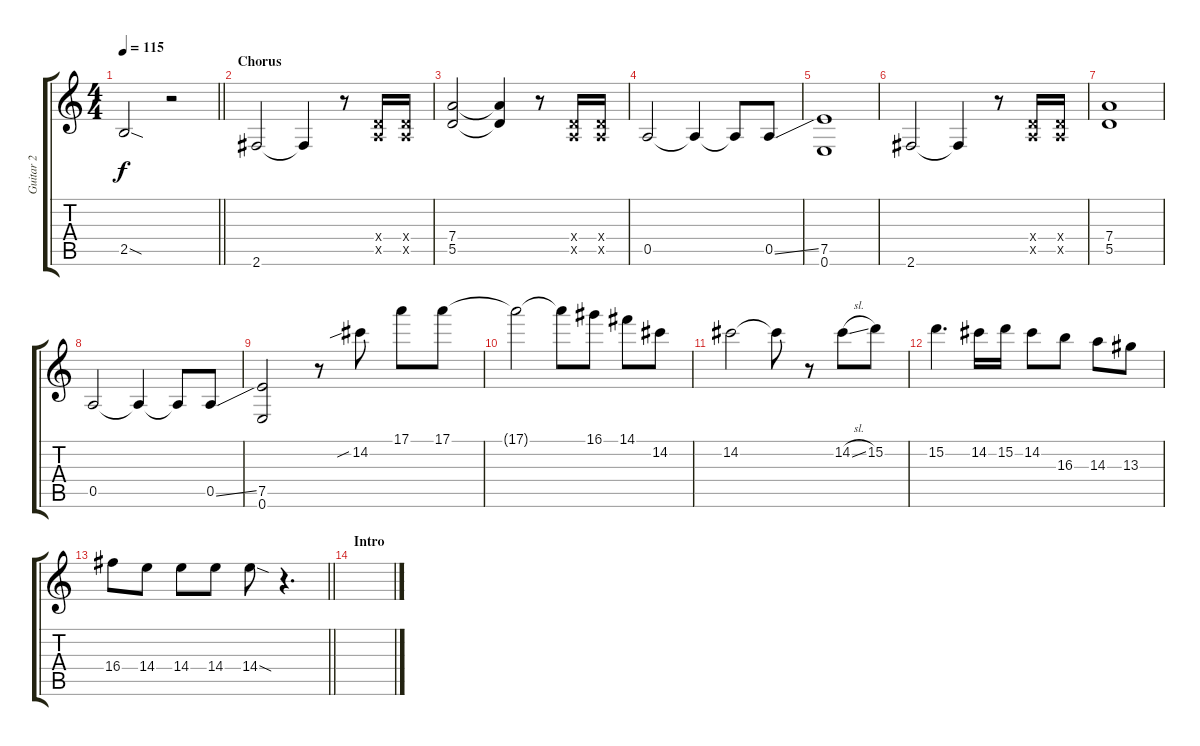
\track ("Guitar 2" "Guitar 2") {instrument overdrivenguitar}
\staff {score tabs}
\tuning (E4 B3 G3 D3 A2 E2) {hide}
\ts (4 4)
\tempo 115
\clef g2
\barLineRight lightlight
\ks c
2.5{sod}.2{dy f} r.2 |
\section ("" "Chorus")
2.6.2 2.6{t}.4 r.8 (0.4{x} 0.5{x}).16 (0.4{x} 0.5{x}).16 |
(7.4 5.5).2 (7.4{t} 5.5{t}).4 r.8 (0.4{x} 0.5{x}).16 (0.4{x} 0.5{x}).16 |
0.5.2 0.5{t}.4 0.5{t}.8 0.5{ss}.8 |
(7.5 0.6).1 |
2.6.2 2.6{t}.4 r.8 (0.4{x} 0.5{x}).16 (0.4{x} 0.5{x}).16 |
(7.4 5.5).1 |
0.5.2 0.5{t}.4 0.5{t}.8 0.5{ss}.8 |
(7.5 0.6).2 r.8 14.2{sib}.8 17.1.8 17.1.8 |
17.1{t}.2 17.1{t}.8 16.1.8 14.1.8 14.2.8 |
14.2.2 14.2{t}.8 r.8 14.2{sl}.8 15.2.8 |
15.2.4{d} 14.2.16 15.2.16 14.2.8 16.3.8 14.3.8 13.3.8 |
\barLineRight lightlight
16.4.8 14.4.8 14.4.8 14.4.8 14.4{sod}.8 r.4{d} |
\section ("" "Intro")
